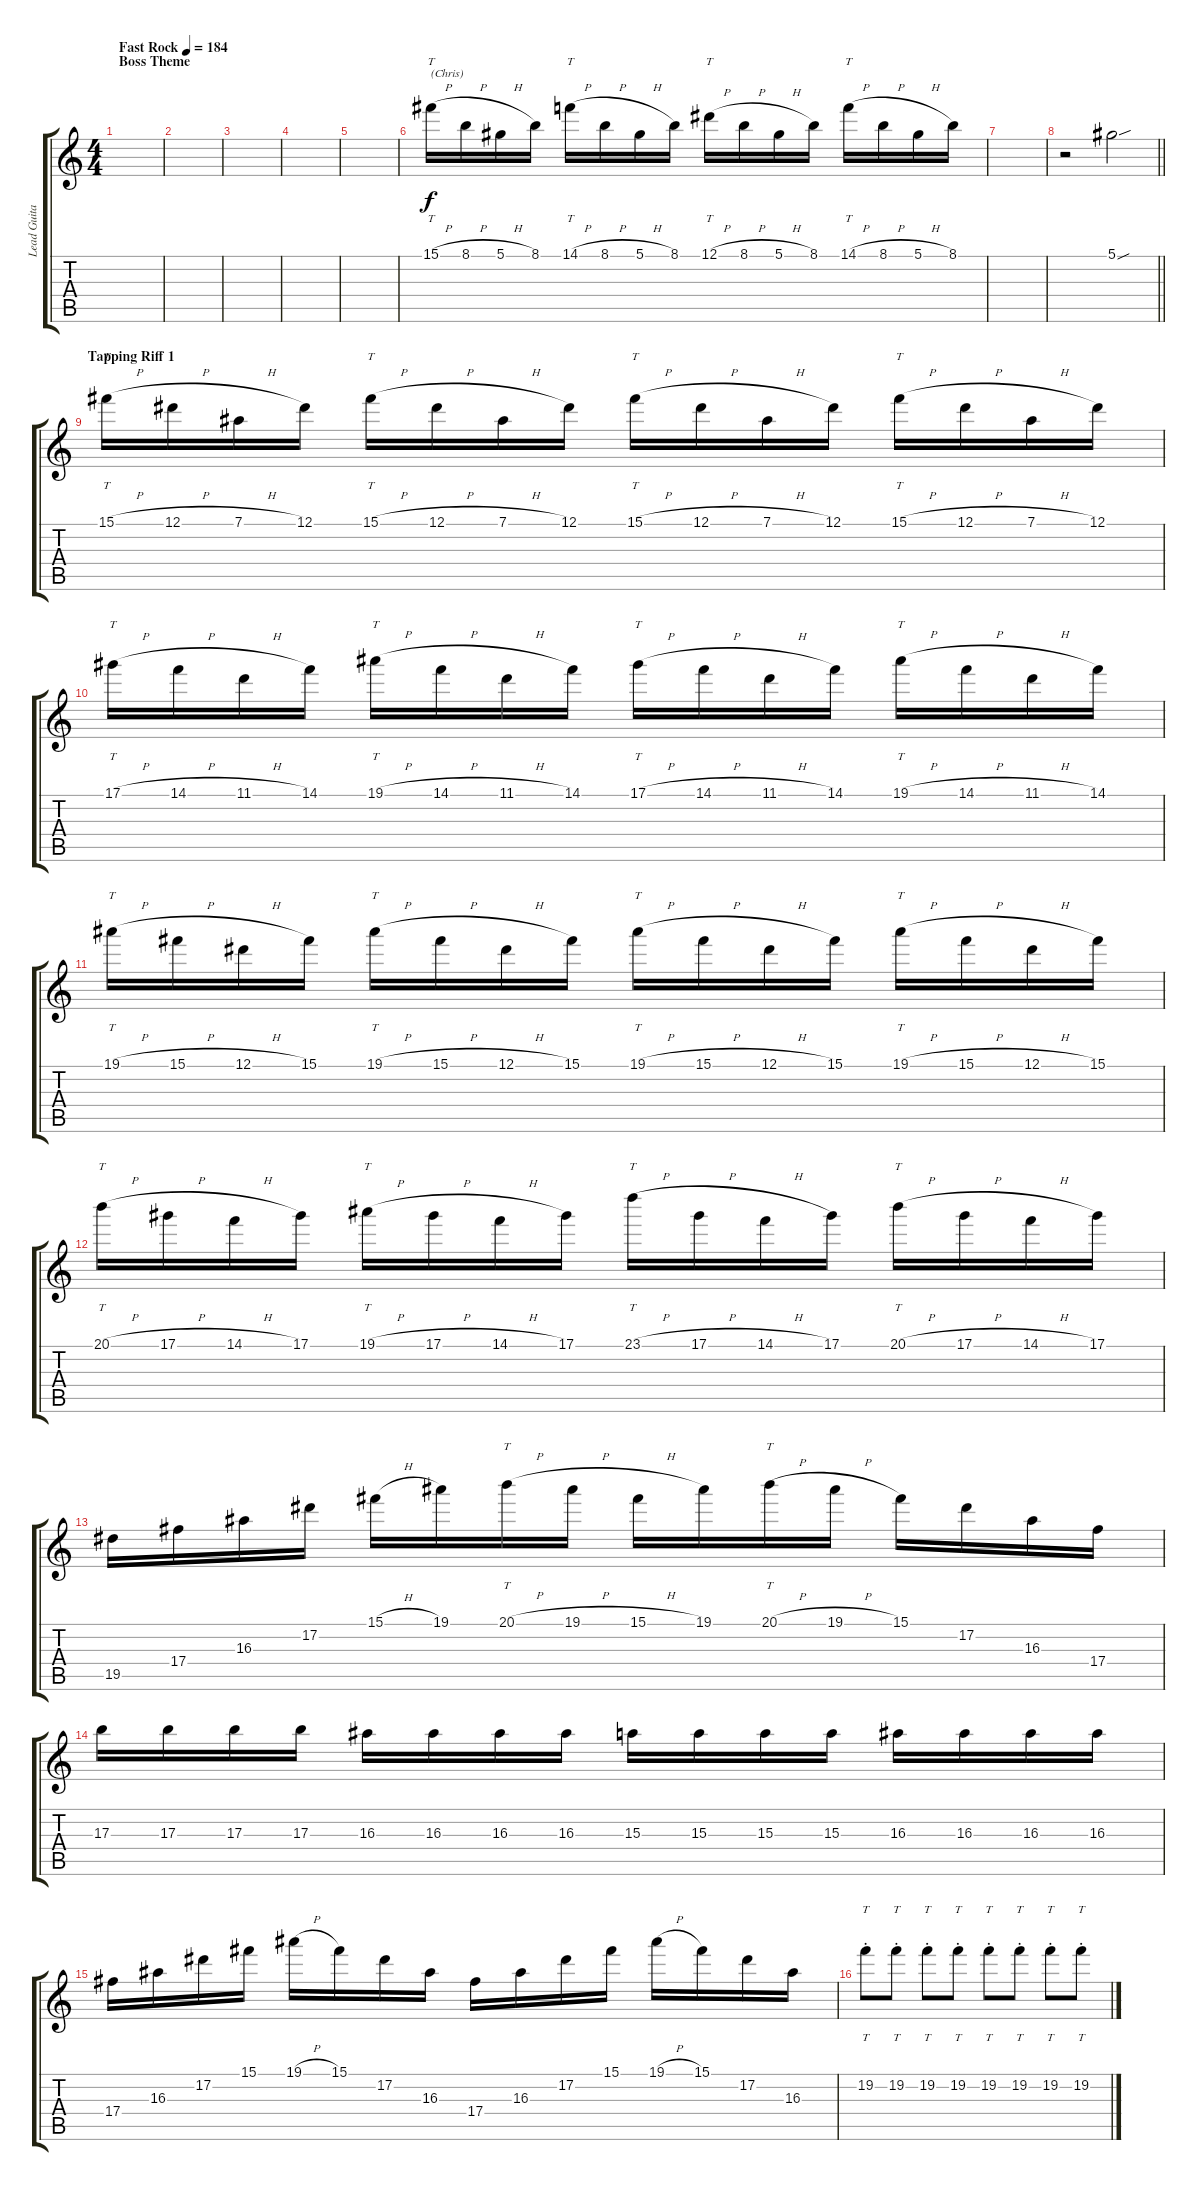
\track ("Lead Guitar 2" "Lead Guita") {instrument distortionguitar}
\staff {score tabs}
\tuning (Eb4 Bb3 Gb3 Db3 Ab2 Eb2) {hide}
\ts (4 4)
\section ("" "Boss Theme")
\tempo (184 "Fast Rock")
\clef g2
\ks c
|
|
|
|
|
15.1{h}.16{tt txt "(Chris)" balance 12} 8.1{h}.16 5.1{h}.16 8.1.16 14.1{h}.16{tt} 8.1{h}.16 5.1{h}.16 8.1.16 12.1{h}.16{tt} 8.1{h}.16 5.1{h}.16 8.1.16 14.1{h}.16{tt} 8.1{h}.16 5.1{h}.16 8.1.16 |
|
\barLineRight lightlight
r.2 5.1{sou}.2 |
\section ("" "Tapping Riff 1")
15.1{h}.16{tt} 12.1{h}.16 7.1{h}.16 12.1.16 15.1{h}.16{tt} 12.1{h}.16 7.1{h}.16 12.1.16 15.1{h}.16{tt} 12.1{h}.16 7.1{h}.16 12.1.16 15.1{h}.16{tt} 12.1{h}.16 7.1{h}.16 12.1.16 |
17.1{h}.16{tt} 14.1{h}.16 11.1{h}.16 14.1.16 19.1{h}.16{tt} 14.1{h}.16 11.1{h}.16 14.1.16 17.1{h}.16{tt} 14.1{h}.16 11.1{h}.16 14.1.16 19.1{h}.16{tt} 14.1{h}.16 11.1{h}.16 14.1.16 |
19.1{h}.16{tt} 15.1{h}.16 12.1{h}.16 15.1.16 19.1{h}.16{tt} 15.1{h}.16 12.1{h}.16 15.1.16 19.1{h}.16{tt} 15.1{h}.16 12.1{h}.16 15.1.16 19.1{h}.16{tt} 15.1{h}.16 12.1{h}.16 15.1.16 |
20.1{h}.16{tt} 17.1{h}.16 14.1{h}.16 17.1.16 19.1{h}.16{tt} 17.1{h}.16 14.1{h}.16 17.1.16 23.1{h}.16{tt} 17.1{h}.16 14.1{h}.16 17.1.16 20.1{h}.16{tt} 17.1{h}.16 14.1{h}.16 17.1.16 |
19.5.16 17.4.16 16.3.16 17.2.16 15.1{h}.16 19.1.16 20.1{h}.16{tt} 19.1{h}.16 15.1{h}.16 19.1.16 20.1{h}.16{tt} 19.1{h}.16 15.1.16 17.2.16 16.3.16 17.4.16 |
17.3.16 17.3.16 17.3.16 17.3.16 16.3.16 16.3.16 16.3.16 16.3.16 15.3.16 15.3.16 15.3.16 15.3.16 16.3.16 16.3.16 16.3.16 16.3.16 |
17.4.16 16.3.16 17.2.16 15.1.16 19.1{h}.16 15.1.16 17.2.16 16.3.16 17.4.16 16.3.16 17.2.16 15.1.16 19.1{h}.16 15.1.16 17.2.16 16.3.16 |
19.2{st}.8{tt} 19.2{st}.8{tt} 19.2{st}.8{tt} 19.2{st}.8{tt} 19.2{st}.8{tt} 19.2{st}.8{tt} 19.2{st}.8{tt} 19.2{st}.8{tt}
